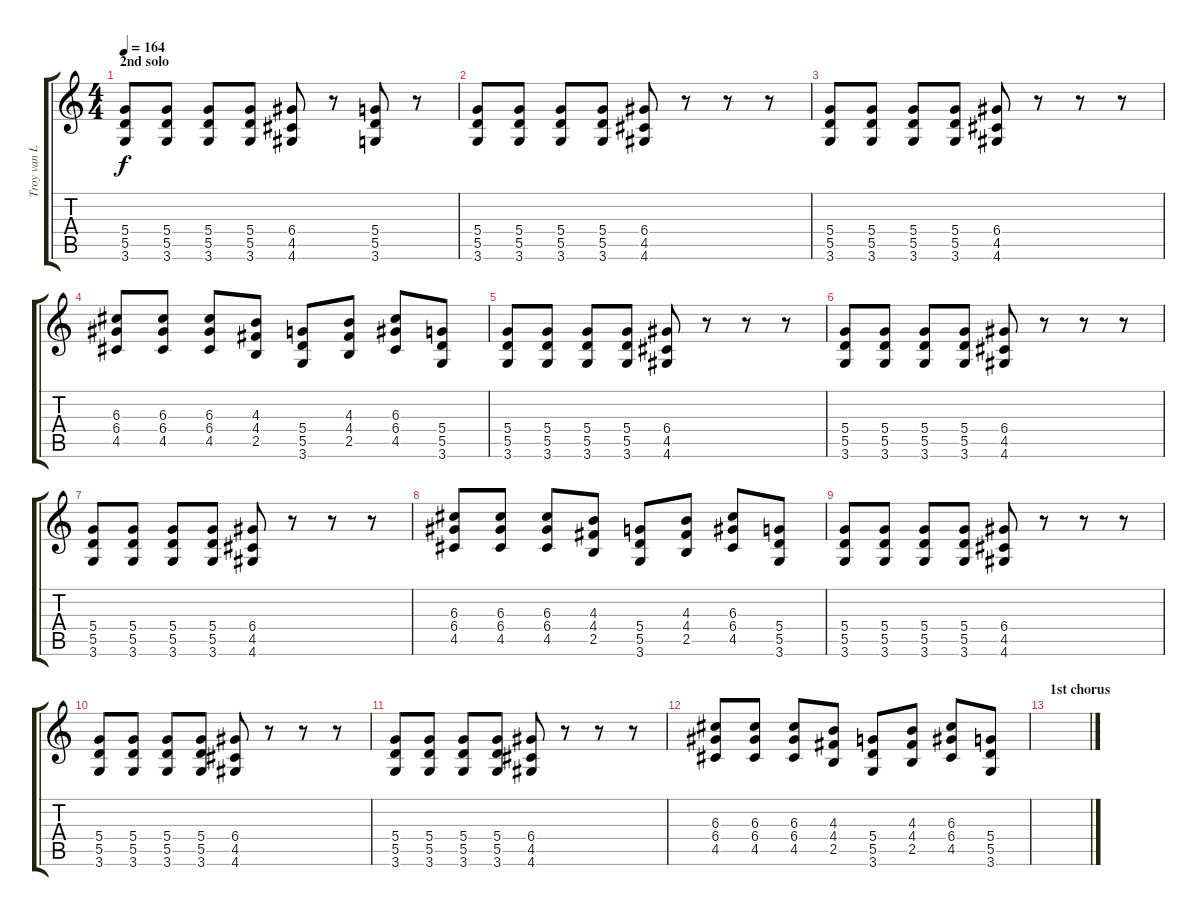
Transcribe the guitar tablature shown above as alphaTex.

\track ("Troy van Leeuwen - guitar" "Troy van L") {instrument overdrivenguitar}
\staff {score tabs}
\tuning (E4 B3 G3 D3 A2 E2) {hide}
\ts (4 4)
\section ("" "2nd solo")
\tempo 164
\clef g2
\ks c
(5.4 5.5 3.6).8{dy f} (5.4 5.5 3.6).8 (5.4 5.5 3.6).8 (5.4 5.5 3.6).8 (6.4 4.5 4.6).8 r.8 (5.4 5.5 3.6).8 r.8 |
(5.4 5.5 3.6).8 (5.4 5.5 3.6).8 (5.4 5.5 3.6).8 (5.4 5.5 3.6).8 (6.4 4.5 4.6).8 r.8 r.8 r.8 |
(5.4 5.5 3.6).8 (5.4 5.5 3.6).8 (5.4 5.5 3.6).8 (5.4 5.5 3.6).8 (6.4 4.5 4.6).8 r.8 r.8 r.8 |
(6.3 6.4 4.5).8 (6.3 6.4 4.5).8 (6.3 6.4 4.5).8 (4.3 4.4 2.5).8 (5.4 5.5 3.6).8 (4.3 4.4 2.5).8 (6.3 6.4 4.5).8 (5.4 5.5 3.6).8 |
(5.4 5.5 3.6).8 (5.4 5.5 3.6).8 (5.4 5.5 3.6).8 (5.4 5.5 3.6).8 (6.4 4.5 4.6).8 r.8 r.8 r.8 |
(5.4 5.5 3.6).8 (5.4 5.5 3.6).8 (5.4 5.5 3.6).8 (5.4 5.5 3.6).8 (6.4 4.5 4.6).8 r.8 r.8 r.8 |
(5.4 5.5 3.6).8 (5.4 5.5 3.6).8 (5.4 5.5 3.6).8 (5.4 5.5 3.6).8 (6.4 4.5 4.6).8 r.8 r.8 r.8 |
(6.3 6.4 4.5).8 (6.3 6.4 4.5).8 (6.3 6.4 4.5).8 (4.3 4.4 2.5).8 (5.4 5.5 3.6).8 (4.3 4.4 2.5).8 (6.3 6.4 4.5).8 (5.4 5.5 3.6).8 |
(5.4 5.5 3.6).8 (5.4 5.5 3.6).8 (5.4 5.5 3.6).8 (5.4 5.5 3.6).8 (6.4 4.5 4.6).8 r.8 r.8 r.8 |
(5.4 5.5 3.6).8 (5.4 5.5 3.6).8 (5.4 5.5 3.6).8 (5.4 5.5 3.6).8 (6.4 4.5 4.6).8 r.8 r.8 r.8 |
(5.4 5.5 3.6).8 (5.4 5.5 3.6).8 (5.4 5.5 3.6).8 (5.4 5.5 3.6).8 (6.4 4.5 4.6).8 r.8 r.8 r.8 |
(6.3 6.4 4.5).8 (6.3 6.4 4.5).8 (6.3 6.4 4.5).8 (4.3 4.4 2.5).8 (5.4 5.5 3.6).8 (4.3 4.4 2.5).8 (6.3 6.4 4.5).8 (5.4 5.5 3.6).8 |
\section ("" "1st chorus")
